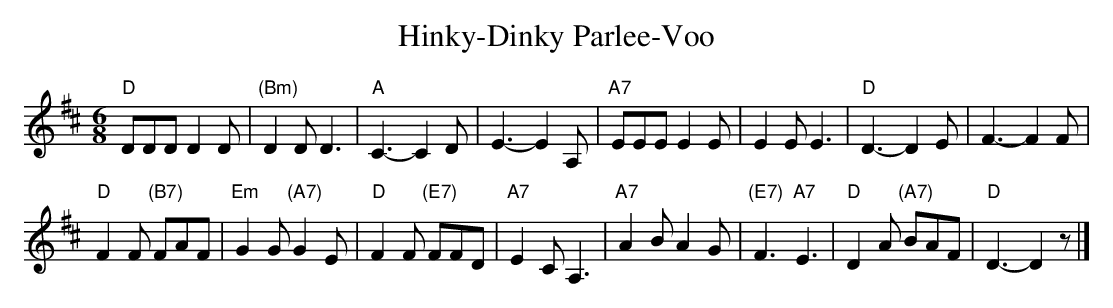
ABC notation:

X:1
T: Hinky-Dinky Parlee-Voo
M: 6/8
L: 1/8
K: D
"D"DDD D2D | "(Bm)"D2D D3 | "A"C3- C2D | E3- E2A, |\
"A7"EEE E2E | E2E E3 | "D"D3- D2E | F3- F2F |
"D"F2F "(B7)"FAF | "Em"G2G "(A7)"G2E | "D"F2F "(E7)"FFD | "A7"E2C A,3 |\
"A7"A2B A2G | "(E7)"F3 "A7"E3 | "D"D2A "(A7)"BAF | "D"D3- D2z |]
